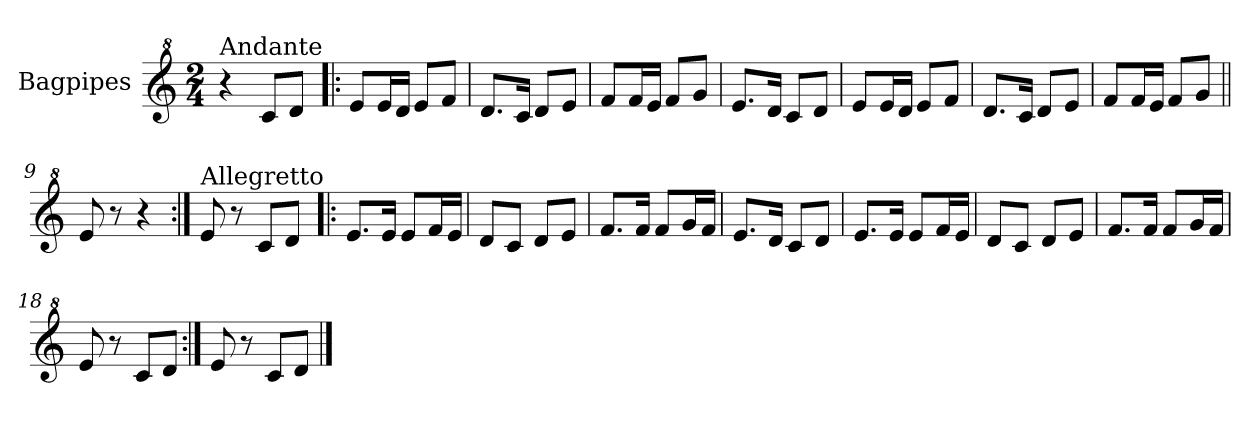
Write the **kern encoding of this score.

**kern
*part1
*staff1
*I"Bagpipes
*I'Bag
*clefG^2
*k[]
*C:
*M2/4
=1
!LO:TX:a:t=Andante
4r
8cc/L
8dd/J
=2!|:
8ee/L
16ee/L
16dd/JJ
8ee/L
8ff/J
=3
8.dd/L
16cc/Jk
8dd/L
8ee/J
=4
8ff/L
16ff/L
16ee/JJ
8ff/L
8gg/J
=5
8.ee/L
16dd/Jk
8cc/L
8dd/J
=6
8ee/L
16ee/L
16dd/JJ
8ee/L
8ff/J
=7
8.dd/L
16cc/Jk
8dd/L
8ee/J
=8
8ff/L
16ff/L
16ee/JJ
8ff/L
8gg/J
=9||
8ee/
8r
4r
!!LO:LB:g=z
=10:|!
!LO:TX:a:t=Allegretto
8ee/
8r
8cc/L
8dd/J
=11!|:
8.ee/L
16ee/Jk
8ee/L
16ff/L
16ee/JJ
=12
8dd/L
8cc/J
8dd/L
8ee/J
=13
8.ff/L
16ff/Jk
8ff/L
16gg/L
16ff/JJ
=14
8.ee/L
16dd/Jk
8cc/L
8dd/J
=15
8.ee/L
16ee/Jk
8ee/L
16ff/L
16ee/JJ
=16
8dd/L
8cc/J
8dd/L
8ee/J
=17
8.ff/L
16ff/Jk
8ff/L
16gg/L
16ff/JJ
!!LO:LB:g=z
=18
8ee/
8r
8cc/L
8dd/J
=19:|!
8ee/
8r
8cc/L
8dd/J
==
*-
